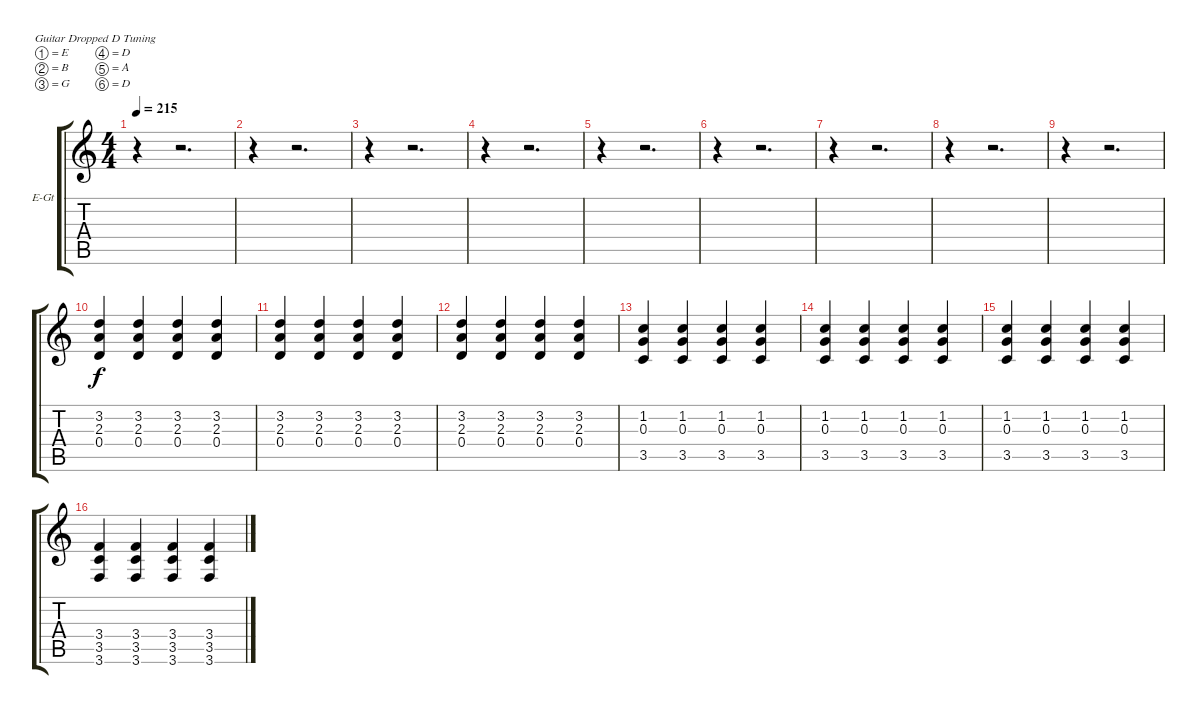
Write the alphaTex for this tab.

\bracketExtendMode groupsimilarinstruments
\firstSystemTrackNameOrientation horizontal
\otherSystemsTrackNameOrientation horizontal
\track ("Distortion-guitar (Paul)" "E-Gt") {instrument distortionguitar}
\staff {score tabs}
\tuning (E4 B3 G3 D3 A2 D2)
\ts (4 4)
\tempo 215
\clef g2
\ks c
r.4{dy f} r.2{d} |
r.4 r.2{d} |
r.4 r.2{d} |
r.4 r.2{d} |
r.4 r.2{d} |
r.4 r.2{d} |
r.4 r.2{d} |
r.4 r.2{d} |
r.4 r.2{d} |
(3.2 2.3 0.4).4 (3.2 2.3 0.4).4 (3.2 2.3 0.4).4 (3.2 2.3 0.4).4 |
(3.2 2.3 0.4).4 (3.2 2.3 0.4).4 (3.2 2.3 0.4).4 (3.2 2.3 0.4).4 |
(3.2 2.3 0.4).4 (3.2 2.3 0.4).4 (3.2 2.3 0.4).4 (3.2 2.3 0.4).4 |
(1.2 0.3 3.5).4 (1.2 0.3 3.5).4 (1.2 0.3 3.5).4 (1.2 0.3 3.5).4 |
(1.2 0.3 3.5).4 (1.2 0.3 3.5).4 (1.2 0.3 3.5).4 (1.2 0.3 3.5).4 |
(1.2 0.3 3.5).4 (1.2 0.3 3.5).4 (1.2 0.3 3.5).4 (1.2 0.3 3.5).4 |
(3.4 3.5 3.6).4 (3.4 3.5 3.6).4 (3.4 3.5 3.6).4 (3.4 3.5 3.6).4
